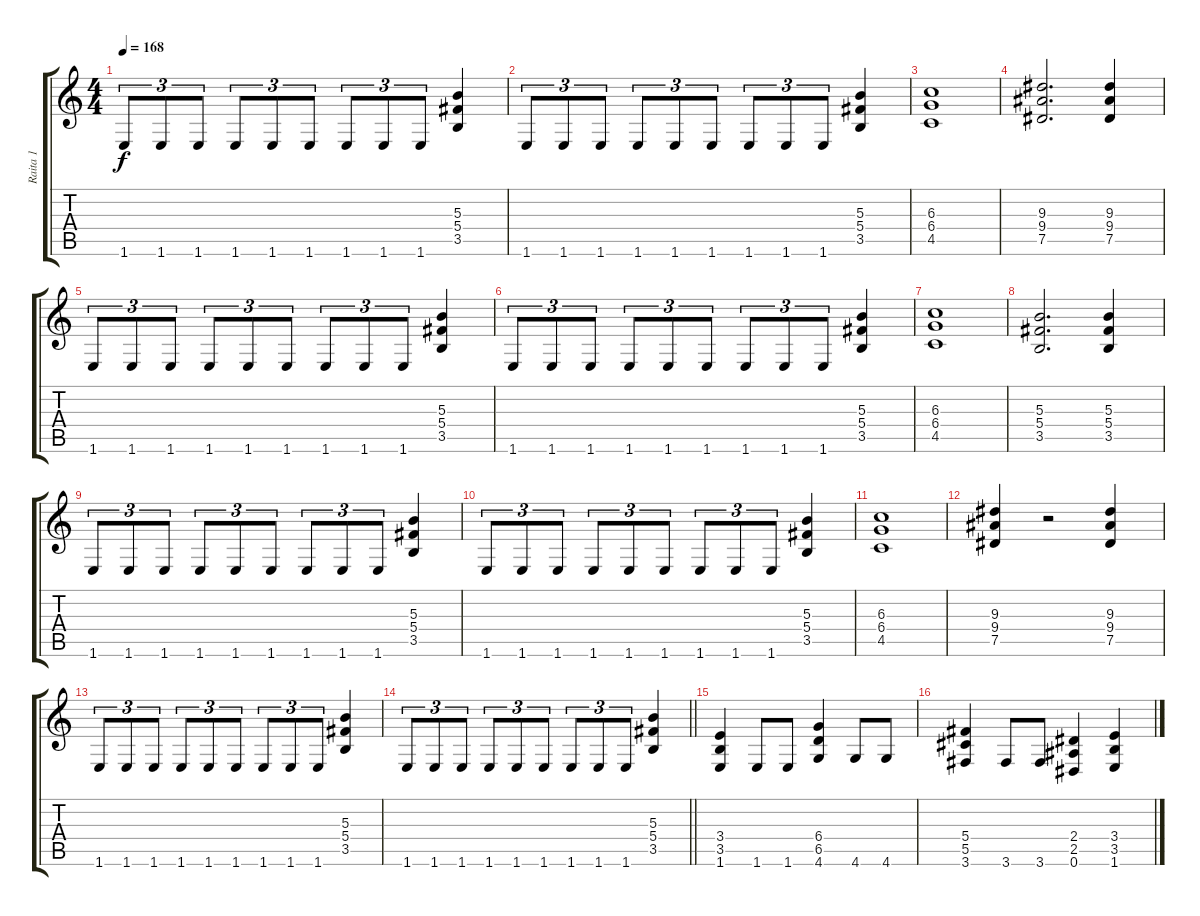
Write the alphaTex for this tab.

\track ("Raita 1" "Raita 1") {instrument distortionguitar}
\staff {score tabs}
\tuning (Eb4 Bb3 Gb3 Db3 Ab2 Eb2) {hide}
\ts (4 4)
\tempo 168
\clef g2
\ks c
1.6.8{tu (3 2) dy f} 1.6.8{tu (3 2)} 1.6.8{tu (3 2)} 1.6.8{tu (3 2)} 1.6.8{tu (3 2)} 1.6.8{tu (3 2)} 1.6.8{tu (3 2)} 1.6.8{tu (3 2)} 1.6.8{tu (3 2)} (5.3 5.4 3.5).4 |
1.6.8{tu (3 2)} 1.6.8{tu (3 2)} 1.6.8{tu (3 2)} 1.6.8{tu (3 2)} 1.6.8{tu (3 2)} 1.6.8{tu (3 2)} 1.6.8{tu (3 2)} 1.6.8{tu (3 2)} 1.6.8{tu (3 2)} (5.3 5.4 3.5).4 |
(6.3 6.4 4.5).1 |
(9.3 9.4 7.5).2{d} (9.3 9.4 7.5).4 |
1.6.8{tu (3 2)} 1.6.8{tu (3 2)} 1.6.8{tu (3 2)} 1.6.8{tu (3 2)} 1.6.8{tu (3 2)} 1.6.8{tu (3 2)} 1.6.8{tu (3 2)} 1.6.8{tu (3 2)} 1.6.8{tu (3 2)} (5.3 5.4 3.5).4 |
1.6.8{tu (3 2)} 1.6.8{tu (3 2)} 1.6.8{tu (3 2)} 1.6.8{tu (3 2)} 1.6.8{tu (3 2)} 1.6.8{tu (3 2)} 1.6.8{tu (3 2)} 1.6.8{tu (3 2)} 1.6.8{tu (3 2)} (5.3 5.4 3.5).4 |
(6.3 6.4 4.5).1 |
(5.3 5.4 3.5).2{d} (5.3 5.4 3.5).4 |
1.6.8{tu (3 2)} 1.6.8{tu (3 2)} 1.6.8{tu (3 2)} 1.6.8{tu (3 2)} 1.6.8{tu (3 2)} 1.6.8{tu (3 2)} 1.6.8{tu (3 2)} 1.6.8{tu (3 2)} 1.6.8{tu (3 2)} (5.3 5.4 3.5).4 |
1.6.8{tu (3 2)} 1.6.8{tu (3 2)} 1.6.8{tu (3 2)} 1.6.8{tu (3 2)} 1.6.8{tu (3 2)} 1.6.8{tu (3 2)} 1.6.8{tu (3 2)} 1.6.8{tu (3 2)} 1.6.8{tu (3 2)} (5.3 5.4 3.5).4 |
(6.3 6.4 4.5).1 |
(9.3 9.4 7.5).4 r.2 (9.3 9.4 7.5).4 |
1.6.8{tu (3 2)} 1.6.8{tu (3 2)} 1.6.8{tu (3 2)} 1.6.8{tu (3 2)} 1.6.8{tu (3 2)} 1.6.8{tu (3 2)} 1.6.8{tu (3 2)} 1.6.8{tu (3 2)} 1.6.8{tu (3 2)} (5.3 5.4 3.5).4 |
\barLineRight lightlight
1.6.8{tu (3 2)} 1.6.8{tu (3 2)} 1.6.8{tu (3 2)} 1.6.8{tu (3 2)} 1.6.8{tu (3 2)} 1.6.8{tu (3 2)} 1.6.8{tu (3 2)} 1.6.8{tu (3 2)} 1.6.8{tu (3 2)} (5.3 5.4 3.5).4 |
(3.4 3.5 1.6).4 1.6.8 1.6.8 (6.4 6.5 4.6).4 4.6.8 4.6.8 |
(5.4 5.5 3.6).4 3.6.8 3.6.8 (2.4 2.5 0.6).4 (3.4 3.5 1.6).4
